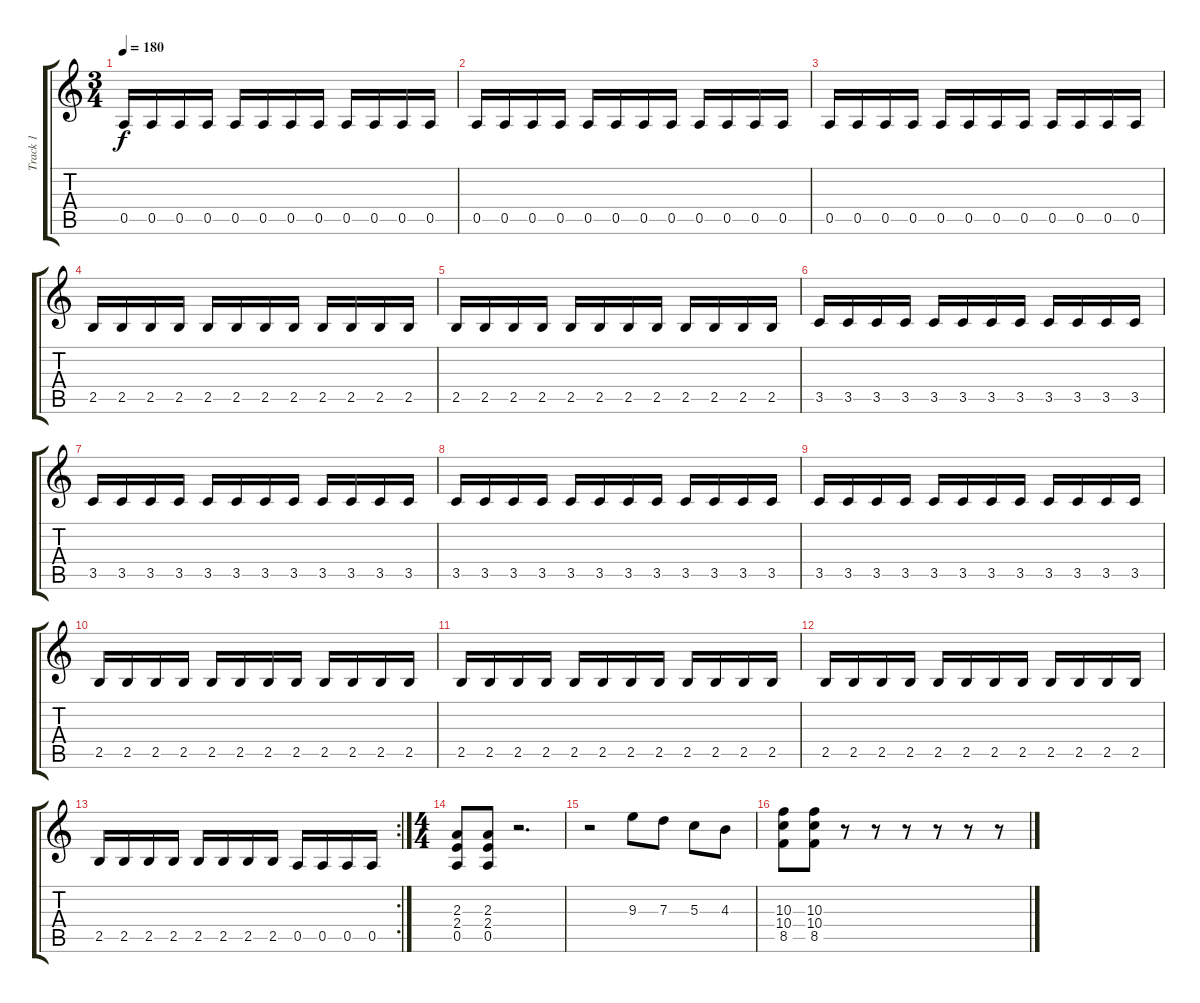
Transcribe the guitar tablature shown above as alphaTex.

\track ("Track 1" "Track 1") {instrument distortionguitar}
\staff {score tabs}
\tuning (E4 B3 G3 D3 A2 E2) {hide}
\ts (3 4)
\tempo 180
\clef g2
\ks c
0.5.16{dy f} 0.5.16 0.5.16 0.5.16 0.5.16 0.5.16 0.5.16 0.5.16 0.5.16 0.5.16 0.5.16 0.5.16 |
0.5.16 0.5.16 0.5.16 0.5.16 0.5.16 0.5.16 0.5.16 0.5.16 0.5.16 0.5.16 0.5.16 0.5.16 |
0.5.16 0.5.16 0.5.16 0.5.16 0.5.16 0.5.16 0.5.16 0.5.16 0.5.16 0.5.16 0.5.16 0.5.16 |
2.5.16 2.5.16 2.5.16 2.5.16 2.5.16 2.5.16 2.5.16 2.5.16 2.5.16 2.5.16 2.5.16 2.5.16 |
2.5.16 2.5.16 2.5.16 2.5.16 2.5.16 2.5.16 2.5.16 2.5.16 2.5.16 2.5.16 2.5.16 2.5.16 |
3.5.16 3.5.16 3.5.16 3.5.16 3.5.16 3.5.16 3.5.16 3.5.16 3.5.16 3.5.16 3.5.16 3.5.16 |
3.5.16 3.5.16 3.5.16 3.5.16 3.5.16 3.5.16 3.5.16 3.5.16 3.5.16 3.5.16 3.5.16 3.5.16 |
3.5.16 3.5.16 3.5.16 3.5.16 3.5.16 3.5.16 3.5.16 3.5.16 3.5.16 3.5.16 3.5.16 3.5.16 |
3.5.16 3.5.16 3.5.16 3.5.16 3.5.16 3.5.16 3.5.16 3.5.16 3.5.16 3.5.16 3.5.16 3.5.16 |
2.5.16 2.5.16 2.5.16 2.5.16 2.5.16 2.5.16 2.5.16 2.5.16 2.5.16 2.5.16 2.5.16 2.5.16 |
2.5.16 2.5.16 2.5.16 2.5.16 2.5.16 2.5.16 2.5.16 2.5.16 2.5.16 2.5.16 2.5.16 2.5.16 |
2.5.16 2.5.16 2.5.16 2.5.16 2.5.16 2.5.16 2.5.16 2.5.16 2.5.16 2.5.16 2.5.16 2.5.16 |
\rc 2
2.5.16 2.5.16 2.5.16 2.5.16 2.5.16 2.5.16 2.5.16 2.5.16 0.5.16 0.5.16 0.5.16 0.5.16 |
\ts (4 4)
(2.3 2.4 0.5).8 (2.3 2.4 0.5).8 r.2{d} |
r.2 9.3.8 7.3.8 5.3.8 4.3.8 |
(10.3 10.4 8.5).8 (10.3 10.4 8.5).8 r.8 r.8 r.8 r.8 r.8 r.8
